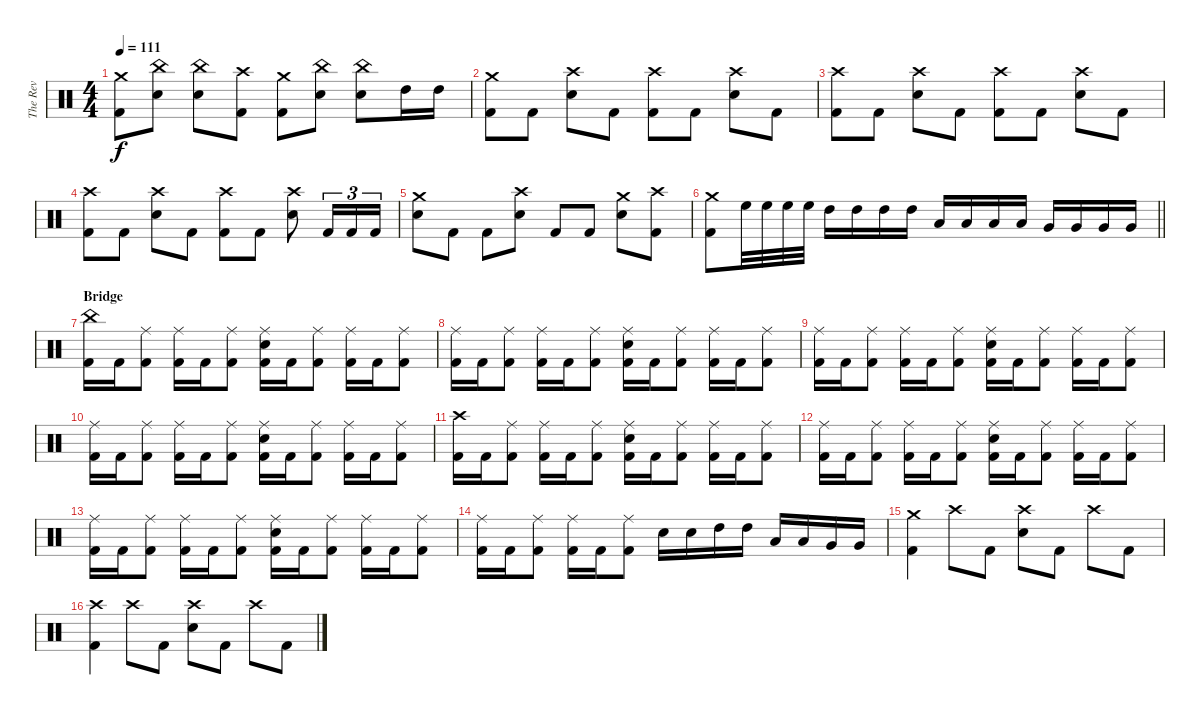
\track ("The Rev" "The Rev") {instrument percussion}
\staff {score}
\articulation defaults
\ts (4 4)
\tempo 111
\clef neutral
\ks c
("Crash medium (hit)" "Kick (hit) 2").8{dy f} ("China (hit)" "Snare (hit) 2").8 ("China (hit)" "Snare (hit) 2").8 ("Crash high (hit)" "Kick (hit) 2").8 ("Crash medium (hit)" "Kick (hit) 2").8 ("China (hit)" "Snare (hit) 2").8 ("China (hit)" "Snare (hit) 2").8 "High Tom (hit)".16 "High Tom (hit)".16 |
("Crash medium (hit)" "Kick (hit) 2").8 "Kick (hit) 2".8 ("Crash high (hit)" "Snare (hit) 2").8 "Kick (hit) 2".8 ("Crash high (hit)" "Kick (hit) 2").8 "Kick (hit) 2".8 ("Crash high (hit)" "Snare (hit) 2").8 "Kick (hit) 2".8 |
("Crash high (hit)" "Kick (hit) 2").8 "Kick (hit) 2".8 ("Crash high (hit)" "Snare (hit) 2").8 "Kick (hit) 2".8 ("Crash high (hit)" "Kick (hit) 2").8 "Kick (hit) 2".8 ("Crash high (hit)" "Snare (hit) 2").8 "Kick (hit) 2".8 |
("Crash high (hit)" "Kick (hit) 2").8 "Kick (hit) 2".8 ("Crash high (hit)" "Snare (hit) 2").8 "Kick (hit) 2".8 ("Crash high (hit)" "Kick (hit) 2").8 "Kick (hit) 2".8 ("Crash high (hit)" "Snare (hit) 2").8 "Kick (hit) 2".16{tu (3 2)} "Kick (hit) 2".16{tu (3 2)} "Kick (hit) 2".16{tu (3 2)} |
("Crash medium (hit)" "Snare (hit) 2").8 "Kick (hit) 2".8 "Kick (hit) 2".8 ("Crash high (hit)" "Snare (hit) 2").8 "Kick (hit) 2".8 "Kick (hit) 2".8 ("Crash medium (hit)" "Snare (hit) 2").8 ("Crash high (hit)" "Kick (hit) 2").8 |
\barLineRight lightlight
("Crash medium (hit)" "Kick (hit) 2").8 "High Floor Tom (hit)".32 "High Floor Tom (hit)".32 "High Floor Tom (hit)".32 "High Floor Tom (hit)".32 "High Tom (hit)".16 "High Tom (hit)".16 "High Tom (hit)".16 "High Tom (hit)".16 "Low Tom (hit)".16 "Low Tom (hit)".16 "Low Tom (hit)".16 "Low Tom (hit)".16 "Very Low Tom (hit)".16 "Very Low Tom (hit)".16 "Very Low Tom (hit)".16 "Very Low Tom (hit)".16 |
\section ("" "Bridge")
("China (hit)" "Kick (hit) 2").16 "Kick (hit) 2".16 ("Ride (middle)" "Kick (hit) 2").8 ("Ride (middle)" "Kick (hit) 2").16 "Kick (hit) 2".16 ("Ride (middle)" "Kick (hit) 2").8 ("Ride (middle)" "Snare (hit) 2" "Kick (hit) 2").16 "Kick (hit) 2".16 ("Ride (middle)" "Kick (hit) 2").8 ("Ride (middle)" "Kick (hit) 2").16 "Kick (hit) 2".16 ("Ride (middle)" "Kick (hit) 2").8 |
("Ride (middle)" "Kick (hit) 2").16 "Kick (hit) 2".16 ("Ride (middle)" "Kick (hit) 2").8 ("Ride (middle)" "Kick (hit) 2").16 "Kick (hit) 2".16 ("Ride (middle)" "Kick (hit) 2").8 ("Ride (middle)" "Snare (hit) 2" "Kick (hit) 2").16 "Kick (hit) 2".16 ("Ride (middle)" "Kick (hit) 2").8 ("Ride (middle)" "Kick (hit) 2").16 "Kick (hit) 2".16 ("Ride (middle)" "Kick (hit) 2").8 |
("Ride (middle)" "Kick (hit) 2").16 "Kick (hit) 2".16 ("Ride (middle)" "Kick (hit) 2").8 ("Ride (middle)" "Kick (hit) 2").16 "Kick (hit) 2".16 ("Ride (middle)" "Kick (hit) 2").8 ("Ride (middle)" "Snare (hit) 2" "Kick (hit) 2").16 "Kick (hit) 2".16 ("Ride (middle)" "Kick (hit) 2").8 ("Ride (middle)" "Kick (hit) 2").16 "Kick (hit) 2".16 ("Ride (middle)" "Kick (hit) 2").8 |
("Ride (middle)" "Kick (hit) 2").16 "Kick (hit) 2".16 ("Ride (middle)" "Kick (hit) 2").8 ("Ride (middle)" "Kick (hit) 2").16 "Kick (hit) 2".16 ("Ride (middle)" "Kick (hit) 2").8 ("Ride (middle)" "Snare (hit) 2" "Kick (hit) 2").16 "Kick (hit) 2".16 ("Ride (middle)" "Kick (hit) 2").8 ("Ride (middle)" "Kick (hit) 2").16 "Kick (hit) 2".16 ("Ride (middle)" "Kick (hit) 2").8 |
("Crash high (hit)" "Kick (hit) 2").16 "Kick (hit) 2".16 ("Ride (middle)" "Kick (hit) 2").8 ("Ride (middle)" "Kick (hit) 2").16 "Kick (hit) 2".16 ("Ride (middle)" "Kick (hit) 2").8 ("Ride (middle)" "Snare (hit) 2" "Kick (hit) 2").16 "Kick (hit) 2".16 ("Ride (middle)" "Kick (hit) 2").8 ("Ride (middle)" "Kick (hit) 2").16 "Kick (hit) 2".16 ("Ride (middle)" "Kick (hit) 2").8 |
("Ride (middle)" "Kick (hit) 2").16 "Kick (hit) 2".16 ("Ride (middle)" "Kick (hit) 2").8 ("Ride (middle)" "Kick (hit) 2").16 "Kick (hit) 2".16 ("Ride (middle)" "Kick (hit) 2").8 ("Ride (middle)" "Snare (hit) 2" "Kick (hit) 2").16 "Kick (hit) 2".16 ("Ride (middle)" "Kick (hit) 2").8 ("Ride (middle)" "Kick (hit) 2").16 "Kick (hit) 2".16 ("Ride (middle)" "Kick (hit) 2").8 |
("Ride (middle)" "Kick (hit) 2").16 "Kick (hit) 2".16 ("Ride (middle)" "Kick (hit) 2").8 ("Ride (middle)" "Kick (hit) 2").16 "Kick (hit) 2".16 ("Ride (middle)" "Kick (hit) 2").8 ("Ride (middle)" "Snare (hit) 2" "Kick (hit) 2").16 "Kick (hit) 2".16 ("Ride (middle)" "Kick (hit) 2").8 ("Ride (middle)" "Kick (hit) 2").16 "Kick (hit) 2".16 ("Ride (middle)" "Kick (hit) 2").8 |
("Ride (middle)" "Kick (hit) 2").16 "Kick (hit) 2".16 ("Ride (middle)" "Kick (hit) 2").8 ("Ride (middle)" "Kick (hit) 2").16 "Kick (hit) 2".16 ("Ride (middle)" "Kick (hit) 2").8 "Snare (hit) 2".16 "Snare (hit) 2".16 "High Tom (hit)".16 "High Tom (hit)".16 "Low Tom (hit)".16 "Low Tom (hit)".16 "Very Low Tom (hit)".16 "Very Low Tom (hit)".16 |
("Crash medium (hit)" "Kick (hit) 2").4 "Crash high (hit)".8 "Kick (hit) 2".8 ("Crash high (hit)" "Snare (hit) 2").8 "Kick (hit) 2".8 "Crash high (hit)".8 "Kick (hit) 2".8 |
("Crash high (hit)" "Kick (hit) 2").4 "Crash high (hit)".8 "Kick (hit) 2".8 ("Crash high (hit)" "Snare (hit) 2").8 "Kick (hit) 2".8 "Crash high (hit)".8 "Kick (hit) 2".8
